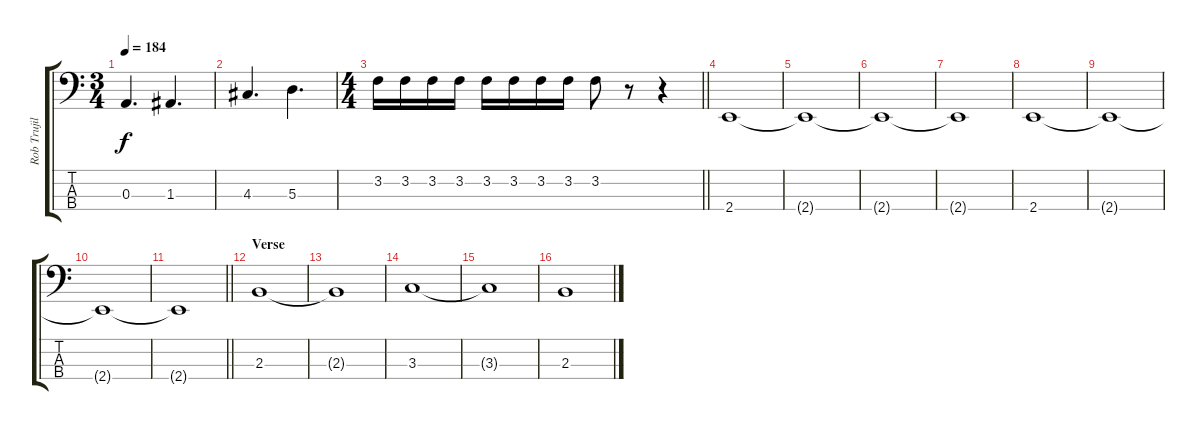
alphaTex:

\track ("Rob Trujilo" "Rob Trujil") {instrument electricbassfinger}
\staff {score tabs}
\tuning (G2 D2 A1 D1) {hide}
\ts (3 4)
\tempo 184
\clef f4
\ks c
0.3.4{d dy f} 1.3.4{d} |
4.3.4{d} 5.3.4{d} |
\ts (4 4)
\barLineRight lightlight
3.2.16 3.2.16 3.2.16 3.2.16 3.2.16 3.2.16 3.2.16 3.2.16 3.2.8 r.8 r.4 |
\section ("" "")
2.4.1 |
2.4{t}.1 |
2.4{t}.1 |
2.4{t}.1 |
2.4.1 |
2.4{t}.1 |
2.4{t}.1 |
\barLineRight lightlight
2.4{t}.1 |
\section ("" "Verse")
2.3.1 |
2.3{t}.1 |
3.3.1 |
3.3{t}.1 |
2.3.1
